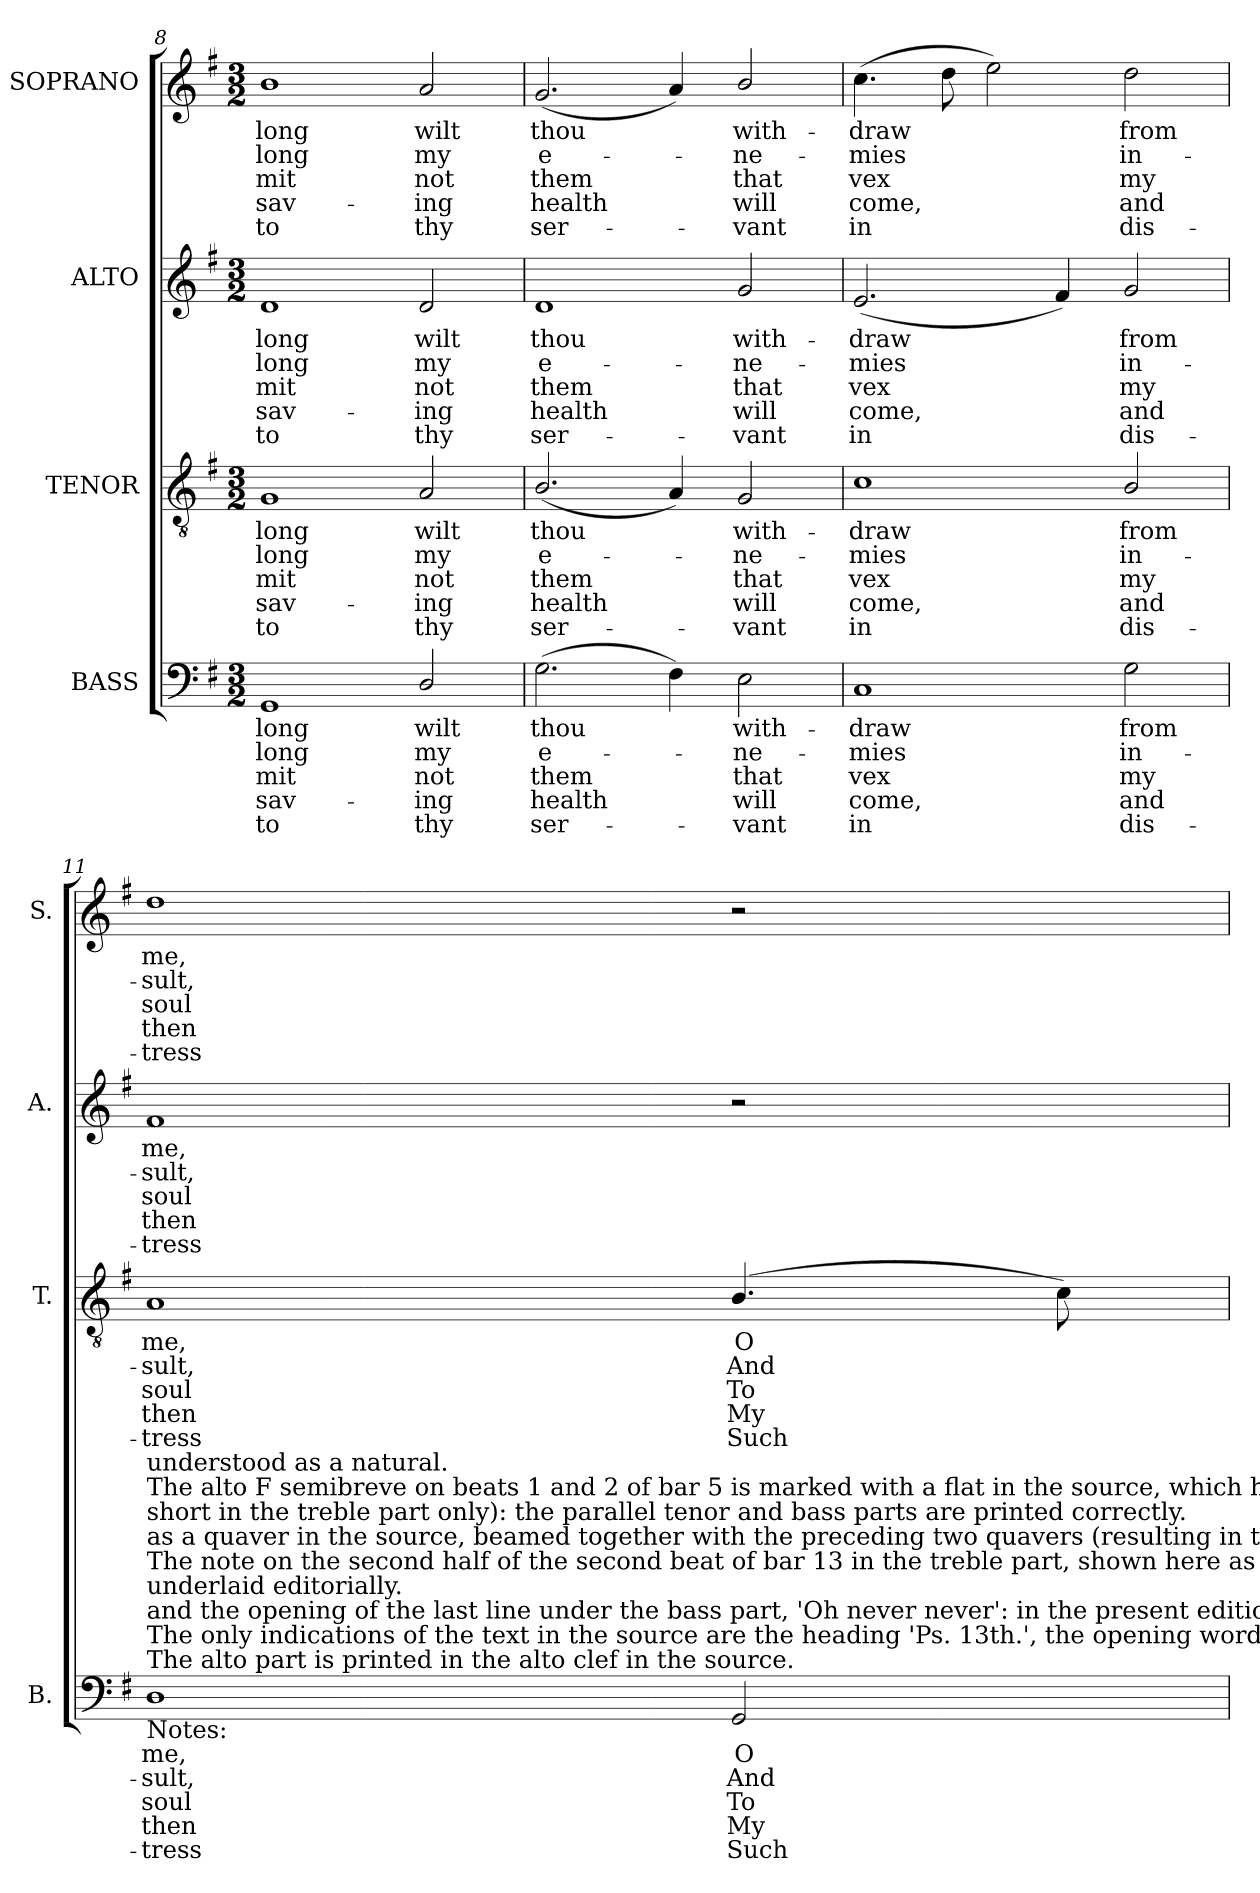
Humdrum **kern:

**kern	**text	**text	**text	**text	**text	**kern	**text	**text	**text	**text	**text	**kern	**text	**text	**text	**text	**text	**kern	**text	**text	**text	**text	**text
*part4	*part4	*part4	*part4	*part4	*part4	*part3	*part3	*part3	*part3	*part3	*part3	*part2	*part2	*part2	*part2	*part2	*part2	*part1	*part1	*part1	*part1	*part1	*part1
*staff4	*staff4	*staff4	*staff4	*staff4	*staff4	*staff3	*staff3	*staff3	*staff3	*staff3	*staff3	*staff2	*staff2	*staff2	*staff2	*staff2	*staff2	*staff1	*staff1	*staff1	*staff1	*staff1	*staff1
*I"BASS	*	*	*	*	*	*I"TENOR	*	*	*	*	*	*I"ALTO	*	*	*	*	*	*I"SOPRANO	*	*	*	*	*
*I'B.	*	*	*	*	*	*I'T.	*	*	*	*	*	*I'A.	*	*	*	*	*	*I'S.	*	*	*	*	*
*clefF4	*	*	*	*	*	*clefGv2	*	*	*	*	*	*clefG2	*	*	*	*	*	*clefG2	*	*	*	*	*
*	*	*	*	*	*	*ITrd7c12	*	*	*	*	*	*	*	*	*	*	*	*	*	*	*	*	*
*k[f#]	*	*	*	*	*	*k[f#]	*	*	*	*	*	*k[f#]	*	*	*	*	*	*k[f#]	*	*	*	*	*
*G:	*	*	*	*	*	*G:	*	*	*	*	*	*G:	*	*	*	*	*	*G:	*	*	*	*	*
*M3/2	*	*	*	*	*	*M3/2	*	*	*	*	*	*M3/2	*	*	*	*	*	*M3/2	*	*	*	*	*
=8	=8	=8	=8	=8	=8	=8	=8	=8	=8	=8	=8	=8	=8	=8	=8	=8	=8	=8	=8	=8	=8	=8	=8
!	!LO:LY:b:color=#000000	!LO:LY:b:color=#000000	!LO:LY:b:color=#000000	!LO:LY:b:color=#000000	!LO:LY:b:color=#000000	!	!	!	!	!	!	!	!	!	!	!	!	!	!	!	!	!	!
!	!	!	!	!	!	!	!LO:LY:b:color=#000000	!LO:LY:b:color=#000000	!LO:LY:b:color=#000000	!LO:LY:b:color=#000000	!LO:LY:b:color=#000000	!	!	!	!	!	!	!	!	!	!	!	!
!	!	!	!	!	!	!	!	!	!	!	!	!	!LO:LY:b:color=#000000	!LO:LY:b:color=#000000	!LO:LY:b:color=#000000	!LO:LY:b:color=#000000	!LO:LY:b:color=#000000	!	!	!	!	!	!
!	!	!	!	!	!	!	!	!	!	!	!	!	!	!	!	!	!	!	!LO:LY:b:color=#000000	!LO:LY:b:color=#000000	!LO:LY:b:color=#000000	!LO:LY:b:color=#000000	!LO:LY:b:color=#000000
1GGi	long	long	mit	sav-	-to	1GGi	long	long	mit	sav-	-to	1di	long	long	mit	sav-	-to	1bi	long	long	mit	sav-	-to
!	!LO:LY:b:color=#000000	!LO:LY:b:color=#000000	!LO:LY:b:color=#000000	!LO:LY:b:color=#000000	!LO:LY:b:color=#000000	!	!	!	!	!	!	!	!	!	!	!	!	!	!	!	!	!	!
!	!	!	!	!	!	!	!LO:LY:b:color=#000000	!LO:LY:b:color=#000000	!LO:LY:b:color=#000000	!LO:LY:b:color=#000000	!LO:LY:b:color=#000000	!	!	!	!	!	!	!	!	!	!	!	!
!	!	!	!	!	!	!	!	!	!	!	!	!	!LO:LY:b:color=#000000	!LO:LY:b:color=#000000	!LO:LY:b:color=#000000	!LO:LY:b:color=#000000	!LO:LY:b:color=#000000	!	!	!	!	!	!
!	!	!	!	!	!	!	!	!	!	!	!	!	!	!	!	!	!	!	!LO:LY:b:color=#000000	!LO:LY:b:color=#000000	!LO:LY:b:color=#000000	!LO:LY:b:color=#000000	!LO:LY:b:color=#000000
2Di/	wilt	my	not	ing	thy	2AAi/	wilt	my	not	ing	thy	2di/	wilt	my	not	ing	thy	2ai/	wilt	my	not	ing	thy
=9	=9	=9	=9	=9	=9	=9	=9	=9	=9	=9	=9	=9	=9	=9	=9	=9	=9	=9	=9	=9	=9	=9	=9
!	!LO:LY:b:color=#000000	!LO:LY:b:color=#000000	!LO:LY:b:color=#000000	!LO:LY:b:color=#000000	!LO:LY:b:color=#000000	!	!	!	!	!	!	!	!	!	!	!	!	!	!	!	!	!	!
!	!	!	!	!	!	!	!LO:LY:b:color=#000000	!LO:LY:b:color=#000000	!LO:LY:b:color=#000000	!LO:LY:b:color=#000000	!LO:LY:b:color=#000000	!	!	!	!	!	!	!	!	!	!	!	!
!	!	!	!	!	!	!	!	!	!	!	!	!	!LO:LY:b:color=#000000	!LO:LY:b:color=#000000	!LO:LY:b:color=#000000	!LO:LY:b:color=#000000	!LO:LY:b:color=#000000	!	!	!	!	!	!
!	!	!	!	!	!	!	!	!	!	!	!	!	!	!	!	!	!	!	!LO:LY:b:color=#000000	!LO:LY:b:color=#000000	!LO:LY:b:color=#000000	!LO:LY:b:color=#000000	!LO:LY:b:color=#000000
(2.Gi\	thou	e-	them	health	ser-	(2.BBi/	thou	e-	them	health	ser-	1di	thou	e-	them	health	ser-	(2.gi/	thou	e-	them	health	ser-
4F#i\)	.	.	.	.	.	4AAi/)	.	.	.	.	.	.	.	.	.	.	.	4ai/)	.	.	.	.	.
!	!LO:LY:b:color=#000000	!LO:LY:b:color=#000000	!LO:LY:b:color=#000000	!LO:LY:b:color=#000000	!LO:LY:b:color=#000000	!	!	!	!	!	!	!	!	!	!	!	!	!	!	!	!	!	!
!	!	!	!	!	!	!	!LO:LY:b:color=#000000	!LO:LY:b:color=#000000	!LO:LY:b:color=#000000	!LO:LY:b:color=#000000	!LO:LY:b:color=#000000	!	!	!	!	!	!	!	!	!	!	!	!
!	!	!	!	!	!	!	!	!	!	!	!	!	!LO:LY:b:color=#000000	!LO:LY:b:color=#000000	!LO:LY:b:color=#000000	!LO:LY:b:color=#000000	!LO:LY:b:color=#000000	!	!	!	!	!	!
!	!	!	!	!	!	!	!	!	!	!	!	!	!	!	!	!	!	!	!LO:LY:b:color=#000000	!LO:LY:b:color=#000000	!LO:LY:b:color=#000000	!LO:LY:b:color=#000000	!LO:LY:b:color=#000000
2Ei\	with-	-ne-	-that	will	vant	2GGi/	with-	-ne-	-that	will	vant	2gi/	with-	-ne-	-that	will	vant	2bi/	with-	-ne-	-that	will	vant
=10	=10	=10	=10	=10	=10	=10	=10	=10	=10	=10	=10	=10	=10	=10	=10	=10	=10	=10	=10	=10	=10	=10	=10
!	!LO:LY:b:color=#000000	!LO:LY:b:color=#000000	!LO:LY:b:color=#000000	!LO:LY:b:color=#000000	!LO:LY:b:color=#000000	!	!	!	!	!	!	!	!	!	!	!	!	!	!	!	!	!	!
!	!	!	!	!	!	!	!LO:LY:b:color=#000000	!LO:LY:b:color=#000000	!LO:LY:b:color=#000000	!LO:LY:b:color=#000000	!LO:LY:b:color=#000000	!	!	!	!	!	!	!	!	!	!	!	!
!	!	!	!	!	!	!	!	!	!	!	!	!	!LO:LY:b:color=#000000	!LO:LY:b:color=#000000	!LO:LY:b:color=#000000	!LO:LY:b:color=#000000	!LO:LY:b:color=#000000	!	!	!	!	!	!
!	!	!	!	!	!	!	!	!	!	!	!	!	!	!	!	!	!	!	!LO:LY:b:color=#000000	!LO:LY:b:color=#000000	!LO:LY:b:color=#000000	!LO:LY:b:color=#000000	!LO:LY:b:color=#000000
1Ci	-draw	-mies	vex	come,	in	1Ci	-draw	-mies	vex	come,	in	(2.ei/	-draw	-mies	vex	come,	in	(4.cci\	-draw	-mies	vex	come,	in
.	.	.	.	.	.	.	.	.	.	.	.	.	.	.	.	.	.	8ddi\	.	.	.	.	.
.	.	.	.	.	.	.	.	.	.	.	.	.	.	.	.	.	.	2eei\)	.	.	.	.	.
.	.	.	.	.	.	.	.	.	.	.	.	4f#i/)	.	.	.	.	.	.	.	.	.	.	.
!	!LO:LY:b:color=#000000	!LO:LY:b:color=#000000	!LO:LY:b:color=#000000	!LO:LY:b:color=#000000	!LO:LY:b:color=#000000	!	!	!	!	!	!	!	!	!	!	!	!	!	!	!	!	!	!
!	!	!	!	!	!	!	!LO:LY:b:color=#000000	!LO:LY:b:color=#000000	!LO:LY:b:color=#000000	!LO:LY:b:color=#000000	!LO:LY:b:color=#000000	!	!	!	!	!	!	!	!	!	!	!	!
!	!	!	!	!	!	!	!	!	!	!	!	!	!LO:LY:b:color=#000000	!LO:LY:b:color=#000000	!LO:LY:b:color=#000000	!LO:LY:b:color=#000000	!LO:LY:b:color=#000000	!	!	!	!	!	!
!	!	!	!	!	!	!	!	!	!	!	!	!	!	!	!	!	!	!	!LO:LY:b:color=#000000	!LO:LY:b:color=#000000	!LO:LY:b:color=#000000	!LO:LY:b:color=#000000	!LO:LY:b:color=#000000
2Gi\	from	in-	my	and	dis-	2BBi/	from	in-	my	and	dis-	2gi/	from	in-	my	and	dis-	2ddi\	from	in-	my	and	dis-
!!LO:PB:g=z
=11	=11	=11	=11	=11	=11	=11	=11	=11	=11	=11	=11	=11	=11	=11	=11	=11	=11	=11	=11	=11	=11	=11	=11
!	!LO:LY:b:color=#000000	!LO:LY:b:color=#000000	!LO:LY:b:color=#000000	!LO:LY:b:color=#000000	!LO:LY:b:color=#000000	!	!	!	!	!	!	!	!	!	!	!	!	!	!	!	!	!	!
!	!	!	!	!	!	!	!LO:LY:b:color=#000000	!LO:LY:b:color=#000000	!LO:LY:b:color=#000000	!LO:LY:b:color=#000000	!LO:LY:b:color=#000000	!	!	!	!	!	!	!	!	!	!	!	!
!	!	!	!	!	!	!	!	!	!	!	!	!	!LO:LY:b:color=#000000	!LO:LY:b:color=#000000	!LO:LY:b:color=#000000	!LO:LY:b:color=#000000	!LO:LY:b:color=#000000	!	!	!	!	!	!
!LO:TX:b:t=Notes&colon;	!	!	!	!	!	!	!	!	!	!	!	!	!	!	!	!	!	!	!	!	!	!	!
!LO:TX:t=The alto part is printed in the alto clef in the source.	!	!	!	!	!	!	!	!	!	!	!	!	!	!	!	!	!	!	!	!	!	!	!
!LO:TX:t=The only indications of the text in the source are the heading 'Ps. 13th.', the opening words 'How long wilt thou &c.'	!	!	!	!	!	!	!	!	!	!	!	!	!	!	!	!	!	!	!	!	!	!	!
!LO:TX:t=and the opening of the last line under the bass part, 'Oh never never'&colon; in the present edition, the full text has been	!	!	!	!	!	!	!	!	!	!	!	!	!	!	!	!	!	!	!	!	!	!	!
!LO:TX:t=underlaid editorially.	!	!	!	!	!	!	!	!	!	!	!	!	!	!	!	!	!	!	!	!	!	!	!
!LO:TX:t=The note on the second half of the second beat of bar 13 in the treble part, shown here as a crotchet C, is printed	!	!	!	!	!	!	!	!	!	!	!	!	!	!	!	!	!	!	!	!	!	!	!
!LO:TX:t=as a quaver in the source, beamed together with the preceding two quavers (resulting in that bar being one quaver	!	!	!	!	!	!	!	!	!	!	!	!	!	!	!	!	!	!	!	!	!	!	!
!LO:TX:t=short in the treble part only)&colon; the parallel tenor and bass parts are printed correctly.	!	!	!	!	!	!	!	!	!	!	!	!	!	!	!	!	!	!	!	!	!	!	!
!LO:TX:t=The alto F semibreve on beats 1 and 2 of bar 5 is marked with a flat in the source, which has been editorially	!	!	!	!	!	!	!	!	!	!	!	!	!	!	!	!	!	!	!	!	!	!	!
!LO:TX:t=understood as a natural.	!	!	!	!	!	!	!	!	!	!	!	!	!	!	!	!	!	!	!	!	!	!	!
!	!	!	!	!	!	!	!	!	!	!	!	!	!	!	!	!	!	!	!LO:LY:b:color=#000000	!LO:LY:b:color=#000000	!LO:LY:b:color=#000000	!LO:LY:b:color=#000000	!LO:LY:b:color=#000000
1Di	me,	-sult,	-soul	then	tress	1AAi	me,	-sult,	-soul	then	tress	1f#i	me,	-sult,	-soul	then	tress	1ddi	me,	-sult,	-soul	then	tress
!	!LO:LY:b:color=#000000	!LO:LY:b:color=#000000	!LO:LY:b:color=#000000	!LO:LY:b:color=#000000	!LO:LY:b:color=#000000	!	!	!	!	!	!	!	!	!	!	!	!	!	!	!	!	!	!
!	!	!	!	!	!	!	!LO:LY:b:color=#000000	!LO:LY:b:color=#000000	!LO:LY:b:color=#000000	!LO:LY:b:color=#000000	!LO:LY:b:color=#000000	!	!	!	!	!	!	!	!	!	!	!	!
2GGi/	O	And	To	My	Such	(4.BBi/	O	And	To	My	Such	2r	.	.	.	.	.	2r	.	.	.	.	.
.	.	.	.	.	.	8Ci\)	.	.	.	.	.	.	.	.	.	.	.	.	.	.	.	.	.
=	=	=	=	=	=	=	=	=	=	=	=	=	=	=	=	=	=	=	=	=	=	=	=
*-	*-	*-	*-	*-	*-	*-	*-	*-	*-	*-	*-	*-	*-	*-	*-	*-	*-	*-	*-	*-	*-	*-	*-
